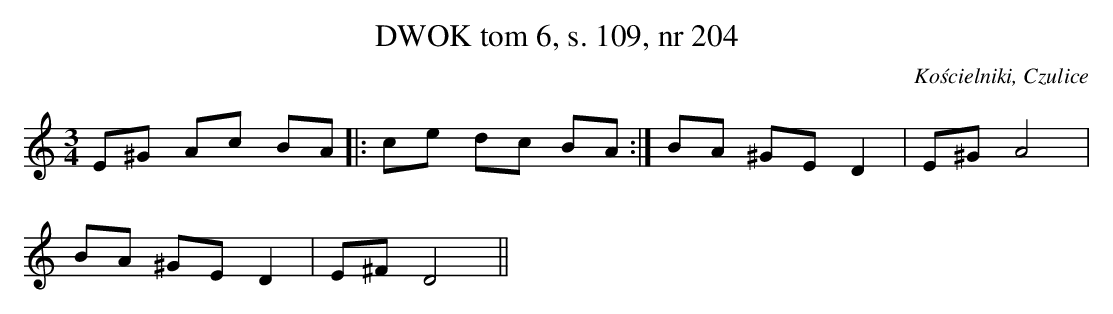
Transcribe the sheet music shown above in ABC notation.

X:1
T:DWOK tom 6, s. 109, nr 204
O:Kościelniki, Czulice
L:1/16
M:3/4
K:C
E2^G2 A2c2 B2A2|:c2e2 d2c2 B2A2:|B2A2 ^G2E2 D4|E2^G2 A8|
B2A2 ^G2E2 D4|E2^F2 D8||
